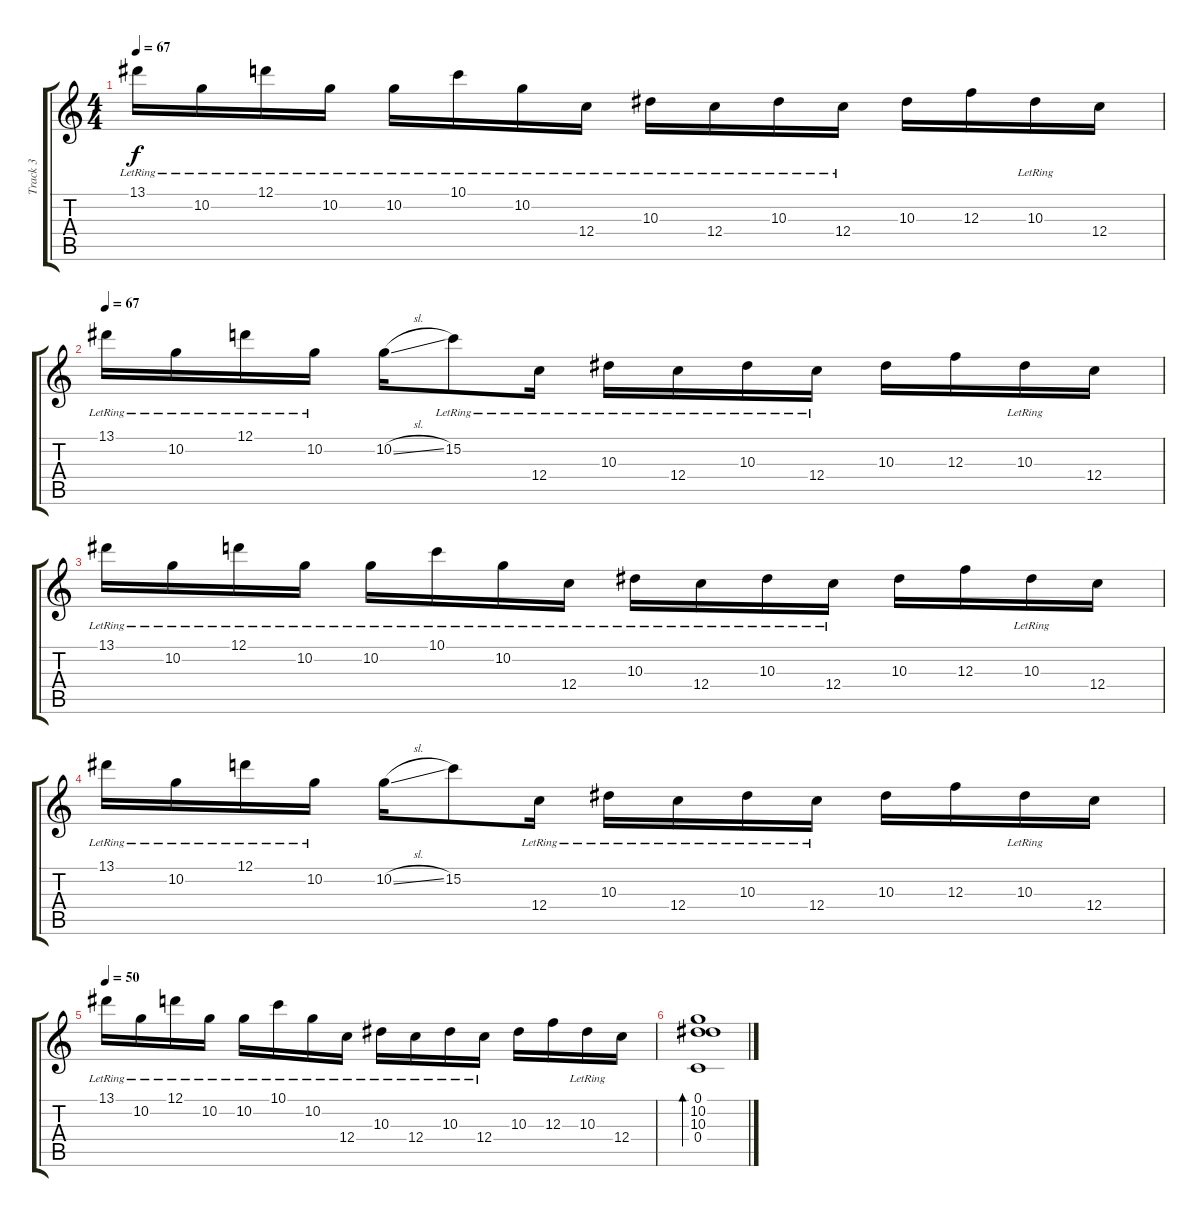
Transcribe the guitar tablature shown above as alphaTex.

\track ("Track 3" "Track 3") {instrument distortionguitar}
\staff {score tabs}
\tuning (D4 A3 F3 C3 G2 C2) {hide}
\ts (4 4)
\tempo 67
\clef g2
\ks c
13.1{lr}.16{dy f} 10.2{lr}.16 12.1{lr}.16 10.2{lr}.16 10.2{lr}.16 10.1{lr}.16 10.2{lr}.16 12.4{lr}.16 10.3{lr}.16 12.4{lr}.16 10.3{lr}.16 12.4{lr}.16 10.3.16 12.3.16 10.3{lr}.16 12.4.16 |
\tempo 67
13.1{lr}.16{instrument electricguitarjazz} 10.2{lr}.16 12.1{lr}.16 10.2{lr}.16 10.2{sl}.16 15.2{lr}.8 12.4{lr}.16 10.3{lr}.16 12.4{lr}.16 10.3{lr}.16 12.4{lr}.16 10.3.16 12.3.16 10.3{lr}.16 12.4.16 |
13.1{lr}.16 10.2{lr}.16 12.1{lr}.16 10.2{lr}.16 10.2{lr}.16 10.1{lr}.16 10.2{lr}.16 12.4{lr}.16 10.3{lr}.16 12.4{lr}.16 10.3{lr}.16 12.4{lr}.16 10.3.16 12.3.16 10.3{lr}.16 12.4.16 |
13.1{lr}.16 10.2{lr}.16 12.1{lr}.16 10.2{lr}.16 10.2{sl}.16 15.2.8 12.4{lr}.16 10.3{lr}.16 12.4{lr}.16 10.3{lr}.16 12.4{lr}.16 10.3.16 12.3.16 10.3{lr}.16 12.4.16 |
\tempo 50
13.1{lr}.16 10.2{lr}.16 12.1{lr}.16 10.2{lr}.16 10.2{lr}.16 10.1{lr}.16 10.2{lr}.16 12.4{lr}.16 10.3{lr}.16 12.4{lr}.16 10.3{lr}.16 12.4{lr}.16 10.3.16 12.3.16 10.3{lr}.16 12.4.16 |
(0.1 10.2 10.3 0.4).1{bd 240}
